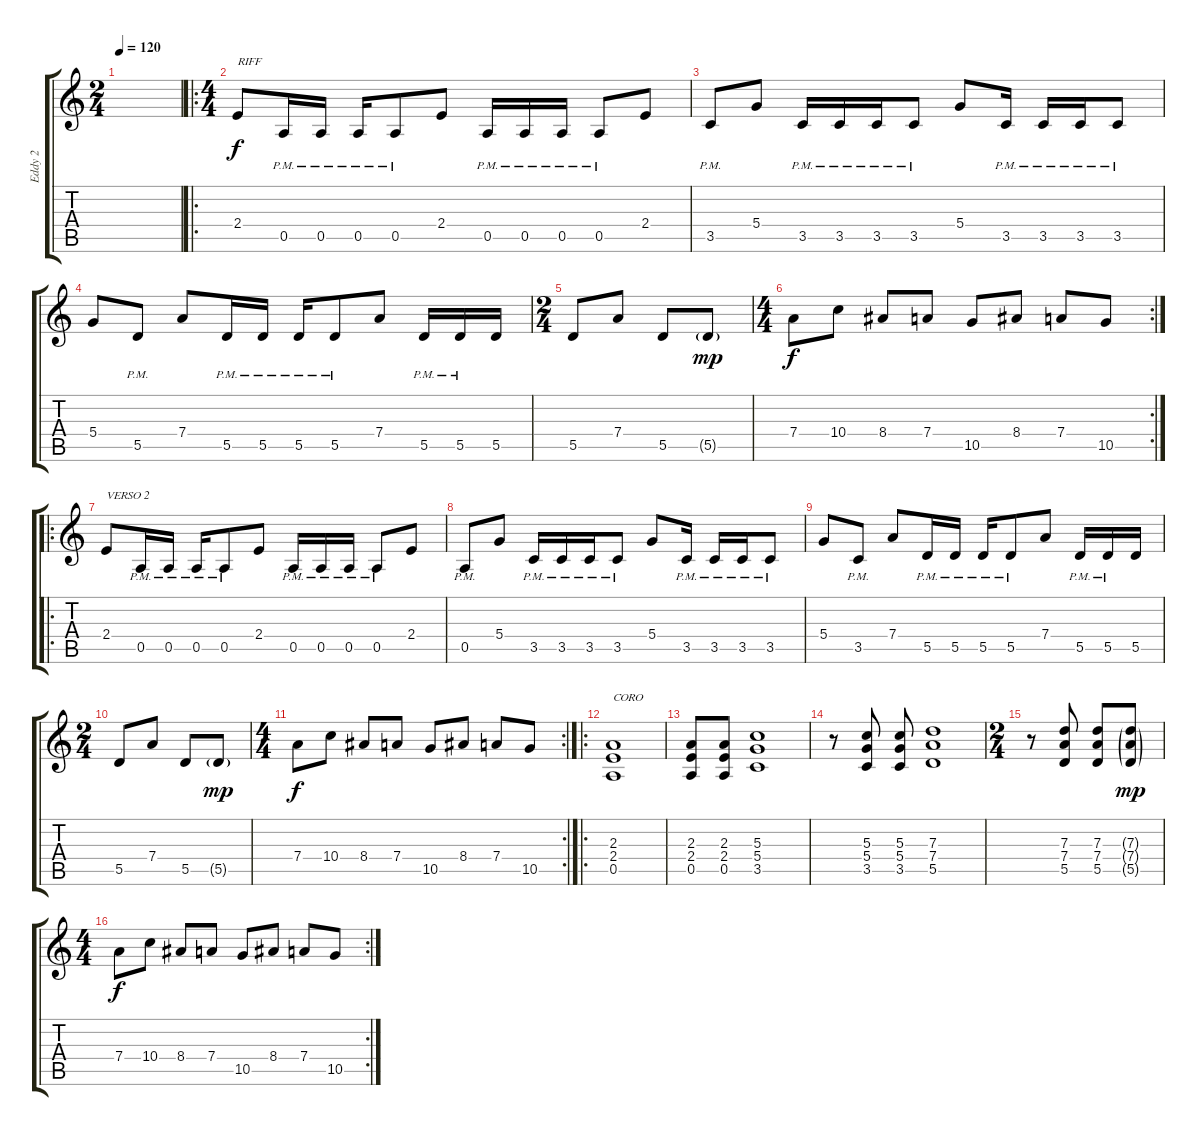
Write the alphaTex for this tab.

\track ("Eddy 2" "Eddy 2") {instrument distortionguitar}
\staff {score tabs}
\tuning (E4 B3 G3 D3 A2 E2) {hide}
\ts (2 4)
\tempo 120
\clef g2
\ks c
|
\ro
\ts (4 4)
2.4.8{txt "RIFF"} 0.5{pm}.16 0.5{pm}.16 0.5{pm}.16 0.5{pm}.8 2.4.8 0.5{pm}.16 0.5{pm}.16 0.5{pm}.16 0.5{pm}.8 2.4.8 |
3.5{pm}.8 5.4.8 3.5{pm}.16 3.5{pm}.16 3.5{pm}.16 3.5{pm}.8 5.4.8 3.5{pm}.16 3.5{pm}.16 3.5{pm}.16 3.5{pm}.8 |
5.4.8 5.5{pm}.8 7.4.8 5.5{pm}.16 5.5{pm}.16 5.5{pm}.16 5.5{pm}.8 7.4.8 5.5{pm}.16 5.5{pm}.16 5.5.16 |
\ts (2 4)
5.5.8 7.4.8 5.5.8 5.5{g}.8{dy mp} |
\rc 2
\ts (4 4)
7.4.8{dy f} 10.4.8 8.4.8 7.4.8 10.5.8 8.4.8 7.4.8 10.5.8 |
\ro
2.4.8{txt "VERSO 2"} 0.5{pm}.16 0.5{pm}.16 0.5{pm}.16 0.5{pm}.8 2.4.8 0.5{pm}.16 0.5{pm}.16 0.5{pm}.16 0.5{pm}.8 2.4.8 |
0.5{pm}.8 5.4.8 3.5{pm}.16 3.5{pm}.16 3.5{pm}.16 3.5{pm}.8 5.4.8 3.5{pm}.16 3.5{pm}.16 3.5{pm}.16 3.5{pm}.8 |
5.4.8 3.5{pm}.8 7.4.8 5.5{pm}.16 5.5{pm}.16 5.5{pm}.16 5.5{pm}.8 7.4.8 5.5{pm}.16 5.5{pm}.16 5.5.16 |
\ts (2 4)
5.5.8 7.4.8 5.5.8 5.5{g}.8{dy mp} |
\rc 2
\ts (4 4)
7.4.8{dy f} 10.4.8 8.4.8 7.4.8 10.5.8 8.4.8 7.4.8 10.5.8 |
\ro
(2.3 2.4 0.5).1{txt "CORO"} |
(2.3 2.4 0.5).8 (2.3 2.4 0.5).8 (5.3 5.4 3.5).1 |
r.8 (5.3 5.4 3.5).8 (5.3 5.4 3.5).8 (7.3 7.4 5.5).1 |
\ts (2 4)
r.8 (7.3 7.4 5.5).8 (7.3 7.4 5.5).8 (7.3{g} 7.4{g} 5.5{g}).8{dy mp} |
\rc 2
\ts (4 4)
7.4.8{dy f} 10.4.8 8.4.8 7.4.8 10.5.8 8.4.8 7.4.8 10.5.8
